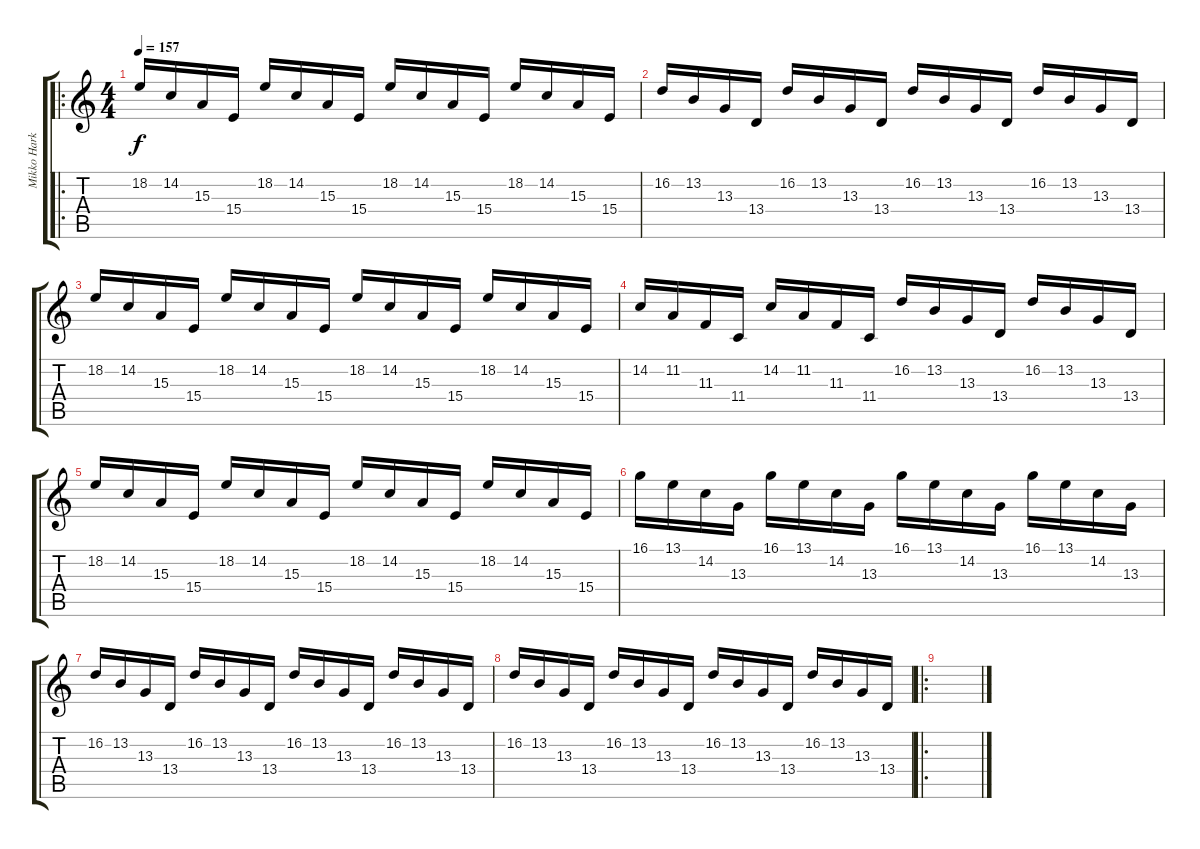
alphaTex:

\track ("Mikko Harkin " "Mikko Hark") {instrument harpsichord}
\staff {score tabs}
\tuning (Eb4 Bb3 Gb3 Db3 Ab2 Eb2) {hide}
\ro
\ts (4 4)
\tempo 157
\clef g2
\ks c
18.2.16{dy f} 14.2.16 15.3.16 15.4.16 18.2.16 14.2.16 15.3.16 15.4.16 18.2.16 14.2.16 15.3.16 15.4.16 18.2.16 14.2.16 15.3.16 15.4.16 |
16.2.16 13.2.16 13.3.16 13.4.16 16.2.16 13.2.16 13.3.16 13.4.16 16.2.16 13.2.16 13.3.16 13.4.16 16.2.16 13.2.16 13.3.16 13.4.16 |
18.2.16 14.2.16 15.3.16 15.4.16 18.2.16 14.2.16 15.3.16 15.4.16 18.2.16 14.2.16 15.3.16 15.4.16 18.2.16 14.2.16 15.3.16 15.4.16 |
14.2.16 11.2.16 11.3.16 11.4.16 14.2.16 11.2.16 11.3.16 11.4.16 16.2.16 13.2.16 13.3.16 13.4.16 16.2.16 13.2.16 13.3.16 13.4.16 |
18.2.16 14.2.16 15.3.16 15.4.16 18.2.16 14.2.16 15.3.16 15.4.16 18.2.16 14.2.16 15.3.16 15.4.16 18.2.16 14.2.16 15.3.16 15.4.16 |
16.1.16 13.1.16 14.2.16 13.3.16 16.1.16 13.1.16 14.2.16 13.3.16 16.1.16 13.1.16 14.2.16 13.3.16 16.1.16 13.1.16 14.2.16 13.3.16 |
16.2.16 13.2.16 13.3.16 13.4.16 16.2.16 13.2.16 13.3.16 13.4.16 16.2.16 13.2.16 13.3.16 13.4.16 16.2.16 13.2.16 13.3.16 13.4.16 |
16.2.16 13.2.16 13.3.16 13.4.16 16.2.16 13.2.16 13.3.16 13.4.16 16.2.16 13.2.16 13.3.16 13.4.16 16.2.16 13.2.16 13.3.16 13.4.16 |
\ro
